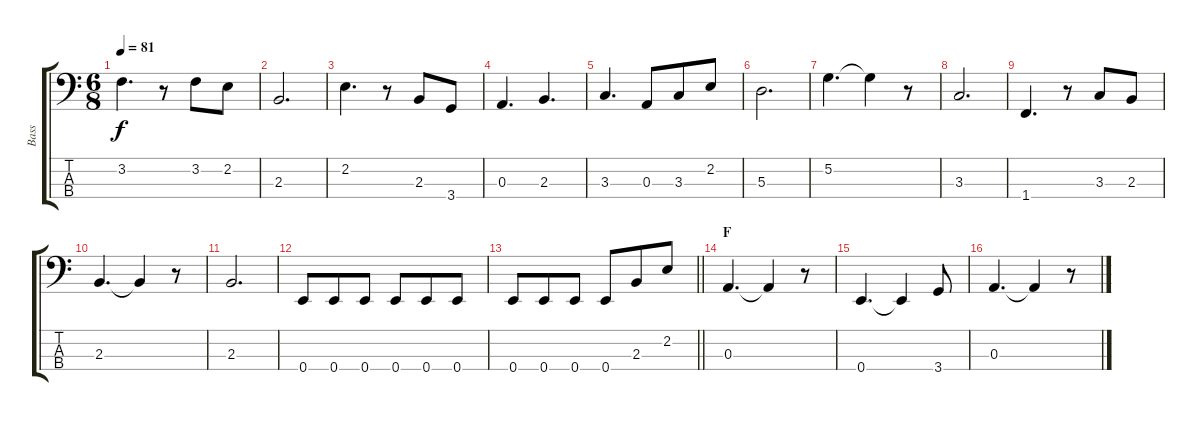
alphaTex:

\track ("Bass" "Bass") {instrument electricbassfinger}
\staff {score tabs}
\tuning (G2 D2 A1 E1) {hide}
\ts (6 8)
\tempo 81
\clef f4
\ks c
3.2.4{d dy f} r.8 3.2.8 2.2.8 |
2.3.2{d} |
2.2.4{d} r.8 2.3.8 3.4.8 |
0.3.4{d} 2.3.4{d} |
3.3.4{d} 0.3.8 3.3.8 2.2.8 |
5.3.2{d} |
5.2.4{d} 5.2{t}.4 r.8 |
3.3.2{d} |
1.4.4{d} r.8 3.3.8 2.3.8 |
2.3.4{d} 2.3{t}.4 r.8 |
2.3.2{d} |
0.4.8 0.4.8 0.4.8 0.4.8 0.4.8 0.4.8 |
\barLineRight lightlight
0.4.8 0.4.8 0.4.8 0.4.8 2.3.8 2.2.8 |
\section ("" "F")
0.3.4{d} 0.3{t}.4 r.8 |
0.4.4{d} 0.4{t}.4 3.4.8 |
0.3.4{d} 0.3{t}.4 r.8
